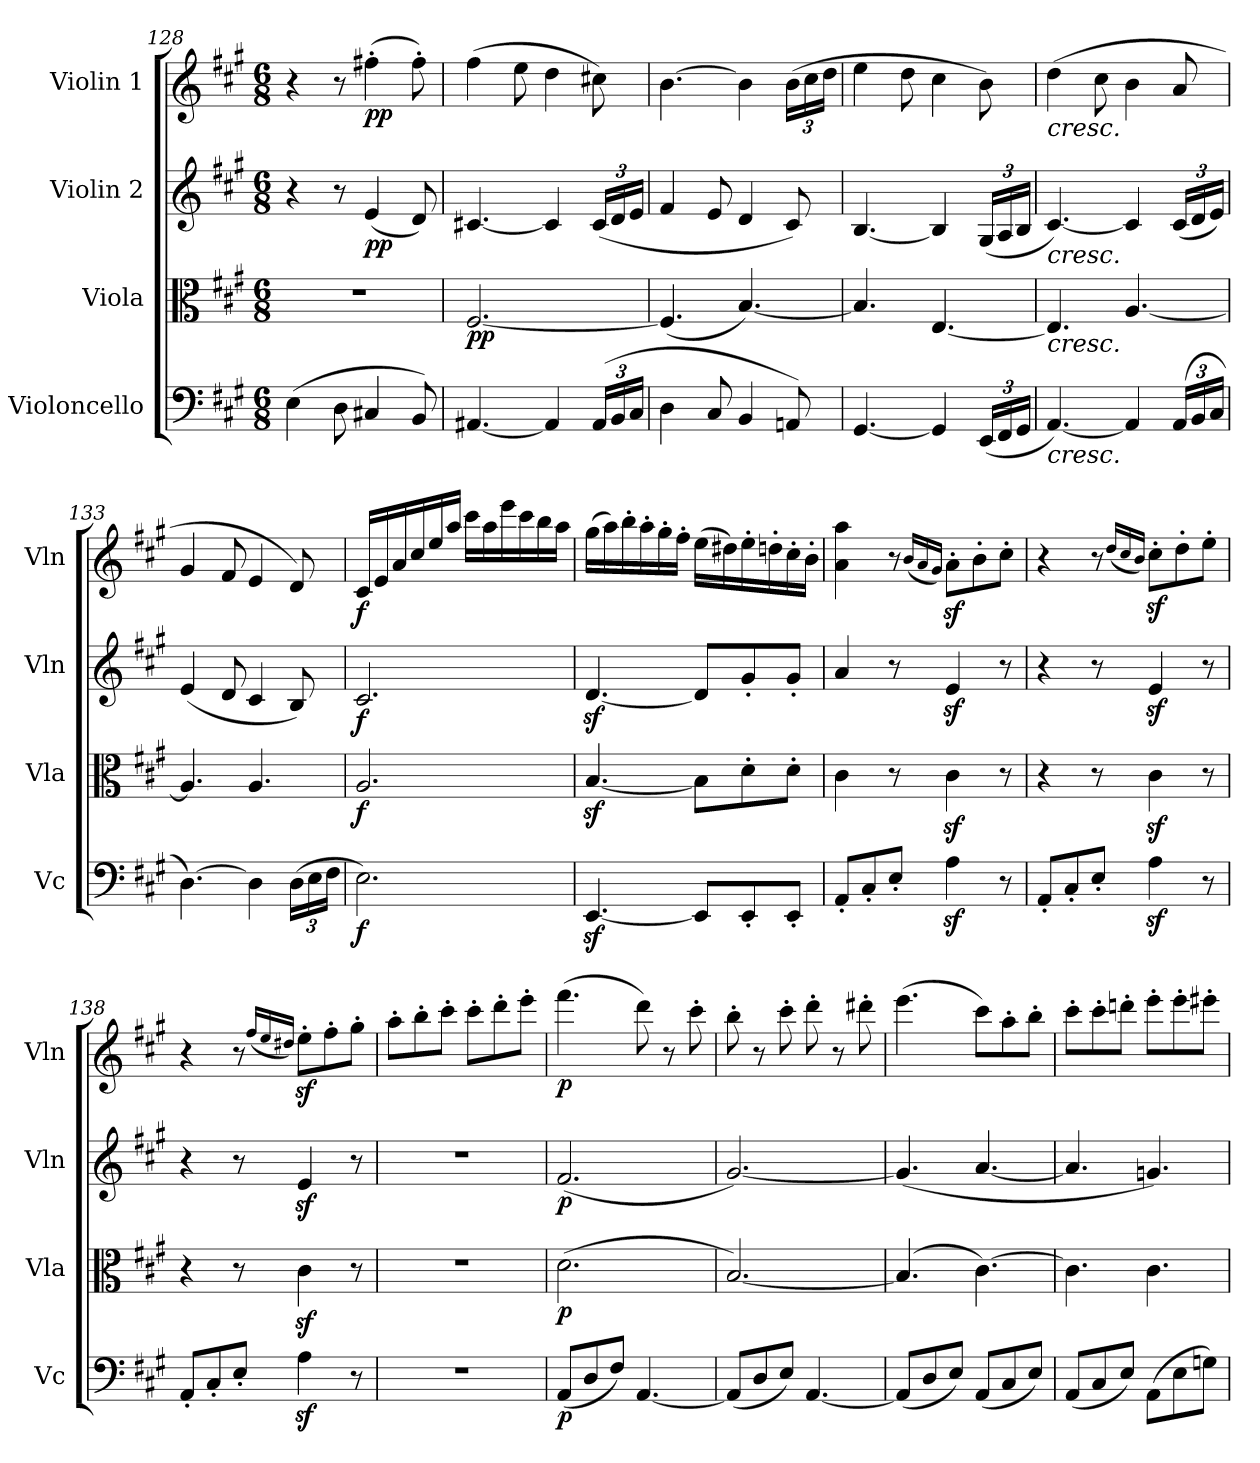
**kern	**dynam	**kern	**dynam	**kern	**dynam	**kern	**dynam
*part4	*part4	*part3	*part3	*part2	*part2	*part1	*part1
*staff4	*staff4	*staff3	*staff3	*staff2	*staff2	*staff1	*staff1
*I"Violoncello	*	*I"Viola	*	*I"Violin 2	*	*I"Violin 1	*
*I'Vc	*	*I'Vla	*	*I'Vln	*	*I'Vln	*
*clefF4	*	*clefC3	*	*clefG2	*	*clefG2	*
*k[f#c#g#]	*	*k[f#c#g#]	*	*k[f#c#g#]	*	*k[f#c#g#]	*
*M6/8	*	*M6/8	*	*M6/8	*	*M6/8	*
=128	=128	=128	=128	=128	=128	=128	=128
(4E\	.	2.r	.	4r	.	4r	.
8D\	.	.	.	8r	.	8r	.
!	!	!	!	!	!LO:DY:b	!	!LO:DY:b
4C#X/	.	.	.	(4e/	pp	(4ff#X'\	pp
8BB/)	.	.	.	8d/)	.	8ff#'\)	.
!!LO:LB:g=z
=129	=129	=129	=129	=129	=129	=129	=129
!	!	!	!LO:DY:b	!	!	!	!
[4.AA#X/	.	[2.F#/	pp	[4.c#X/	.	(4ff#\	.
.	.	.	.	.	.	8ee\	.
4AA#/]	.	.	.	4c#/]	.	4dd\	.
*Xbrackettup	*	*	*	*Xbrackettup	*	*	*
(24AA#/LL	.	.	.	(24c#/LL	.	8cc#X\)	.
24BB/	.	.	.	24d/	.	.	.
24C#/JJ	.	.	.	24e/JJ	.	.	.
=130	=130	=130	=130	=130	=130	=130	=130
4D\	.	(4.F#/]	.	4f#/	.	[4.b\	.
8C#/	.	.	.	8e/	.	.	.
4BB/	.	[4.B/)	.	4d/	.	4b\]	.
*	*	*	*	*	*	*Xbrackettup	*
8AAn/)	.	.	.	8c#/)	.	(24b\LL	.
.	.	.	.	.	.	24cc#\	.
.	.	.	.	.	.	24dd\JJ	.
=131	=131	=131	=131	=131	=131	=131	=131
[4.GG#/	.	4.B/]	.	[4.B/	.	4ee\	.
.	.	.	.	.	.	8dd\	.
4GG#/]	.	[4.E/	.	4B/]	.	4cc#\	.
(24EE/LL	.	.	.	(24G#/LL	.	8b\)	.
24FF#/	.	.	.	24A/	.	.	.
24GG#/JJ	.	.	.	24B/JJ	.	.	.
=132	=132	=132	=132	=132	=132	=132	=132
!	!	!	!	!	!	!LO:TX:b:i:t=cresc.	!
!	!	!	!	!LO:TX:b:i:t=cresc.	!	!	!
!	!	!LO:TX:b:i:t=cresc.	!	!	!	!	!
!LO:TX:b:i:t=cresc.	!	!	!	!	!	!	!
[4.AA/)	.	4.E/]	.	[4.c#/)	.	(4dd\	.
.	.	.	.	.	.	8cc#\	.
4AA/]	.	[4.A/	.	4c#/]	.	4b\	.
(24AA/LL	.	.	.	(24c#/LL	.	8a/	.
24BB/	.	.	.	24d/	.	.	.
24C#/JJ	.	.	.	24e/JJ)	.	.	.
=133	=133	=133	=133	=133	=133	=133	=133
[4.D\)	.	4.A/]	.	(4e/	.	4g#/	.
.	.	.	.	8d/	.	8f#/	.
4D\]	.	4.A/	.	4c#/	.	4e/	.
(24D\LL	.	.	.	8B/)	.	8d/)	.
24E\	.	.	.	.	.	.	.
24F#\JJ	.	.	.	.	.	.	.
!!LO:PB:g=z
=134	=134	=134	=134	=134	=134	=134	=134
!	!LO:DY:b	!	!LO:DY:b	!	!LO:DY:b	!	!LO:DY:b
2.E\)	f	2.A/	f	2.c#/	f	16c#/LL	f
.	.	.	.	.	.	16e/	.
.	.	.	.	.	.	16a/	.
.	.	.	.	.	.	16cc#/	.
.	.	.	.	.	.	16ee/	.
.	.	.	.	.	.	16aa/JJ	.
.	.	.	.	.	.	16ccc#\LL	.
.	.	.	.	.	.	16aa\	.
.	.	.	.	.	.	16eee\	.
.	.	.	.	.	.	16ccc#\	.
.	.	.	.	.	.	16bb\	.
.	.	.	.	.	.	16aa\JJ	.
=135	=135	=135	=135	=135	=135	=135	=135
[4.EEz</	.	[4.Bz</	.	[4.dz</	.	(16gg#\LL	.
.	.	.	.	.	.	16aa\)	.
.	.	.	.	.	.	16bb'\	.
.	.	.	.	.	.	16aa'\	.
.	.	.	.	.	.	16gg#'\	.
.	.	.	.	.	.	16ff#'\JJ	.
8EE/L]	.	8B\L]	.	8d/L]	.	(16ee\LL	.
.	.	.	.	.	.	16dd#X\)	.
8EE'/	.	8d'\	.	8g#'/	.	16ee'\	.
.	.	.	.	.	.	16ddn'\	.
8EE'/J	.	8d'\J	.	8g#'/J	.	16cc#'\	.
.	.	.	.	.	.	16b'\JJ	.
!!LO:LB:g=z
=136	=136	=136	=136	=136	=136	=136	=136
8AA'/L	.	4c#\	.	4a/	.	4a\ 4aa\	.
8C#'/	.	.	.	.	.	.	.
8E'/J	.	8r	.	8r	.	8r	.
.	.	.	.	.	.	(16qb/LL	.
.	.	.	.	.	.	16qa/	.
.	.	.	.	.	.	16qg#/JJ)	.
4Az<\	.	4c#z<\	.	4ez</	.	8az<'\L	.
.	.	.	.	.	.	8b'\	.
8r	.	8r	.	8r	.	8cc#'\J	.
=137	=137	=137	=137	=137	=137	=137	=137
8AA'/L	.	4r	.	4r	.	4r	.
8C#'/	.	.	.	.	.	.	.
8E'/J	.	8r	.	8r	.	8r	.
.	.	.	.	.	.	(16qdd/LL	.
.	.	.	.	.	.	16qcc#/	.
.	.	.	.	.	.	16qb/JJ)	.
4Az<\	.	4c#z<\	.	4ez</	.	8cc#z<'\L	.
.	.	.	.	.	.	8dd'\	.
8r	.	8r	.	8r	.	8ee'\J	.
=138	=138	=138	=138	=138	=138	=138	=138
8AA'/L	.	4r	.	4r	.	4r	.
8C#'/	.	.	.	.	.	.	.
8E'/J	.	8r	.	8r	.	8r	.
.	.	.	.	.	.	(>16qff#/LL	.
.	.	.	.	.	.	16qee/	.
.	.	.	.	.	.	16qdd#X/JJ)	.
4Az<\	.	4c#z<\	.	4ez</	.	8eez<'\L	.
.	.	.	.	.	.	8ff#'\	.
8r	.	8r	.	8r	.	8gg#'\J	.
=139	=139	=139	=139	=139	=139	=139	=139
2.r	.	2.r	.	2.r	.	8aa'\L	.
.	.	.	.	.	.	8bb'\	.
.	.	.	.	.	.	8ccc#'\J	.
.	.	.	.	.	.	8ccc#'\L	.
.	.	.	.	.	.	8ddd'\	.
.	.	.	.	.	.	8eee'\J	.
=140	=140	=140	=140	=140	=140	=140	=140
!	!LO:DY:b	!	!LO:DY:b	!	!LO:DY:b	!	!LO:DY:b
(8AA/L	p	(2.d\	p	(2.f#/	p	(4.fff#\	p
8D/	.	.	.	.	.	.	.
8F#/J)	.	.	.	.	.	.	.
[4.AA/	.	.	.	.	.	8ddd\)	.
.	.	.	.	.	.	8r	.
.	.	.	.	.	.	8ccc#'\	.
=141	=141	=141	=141	=141	=141	=141	=141
(8AA/L]	.	[2.B/)	.	[2.g#/)	.	8bb'\	.
8D/	.	.	.	.	.	8r	.
8E/J)	.	.	.	.	.	8ccc#'\	.
[4.AA/	.	.	.	.	.	8ddd'\	.
.	.	.	.	.	.	8r	.
.	.	.	.	.	.	8ddd#X'\	.
!!LO:LB:g=z
=142	=142	=142	=142	=142	=142	=142	=142
(8AA/L]	.	(4.B/]	.	(<4.g#/]	.	(4.eee\	.
8D/	.	.	.	.	.	.	.
8E/J)	.	.	.	.	.	.	.
(8AA/L	.	[4.c#\)	.	[4.a/	.	8ccc#\L)	.
8C#/	.	.	.	.	.	8aa'\	.
8E/J)	.	.	.	.	.	8bb'\J	.
=143	=143	=143	=143	=143	=143	=143	=143
(8AA/L	.	4.c#\]	.	4.a/]	.	8ccc#'\L	.
8C#/	.	.	.	.	.	8ccc#'\	.
8E/J)	.	.	.	.	.	8dddn'\J	.
(8AA\L	.	4.c#\	.	4.gn/)	.	8eee'\L	.
8E\	.	.	.	.	.	8eee'\	.
8Gn\J)	.	.	.	.	.	8eee#X'\J	.
=	=	=	=	=	=	=	=
*-	*-	*-	*-	*-	*-	*-	*-
